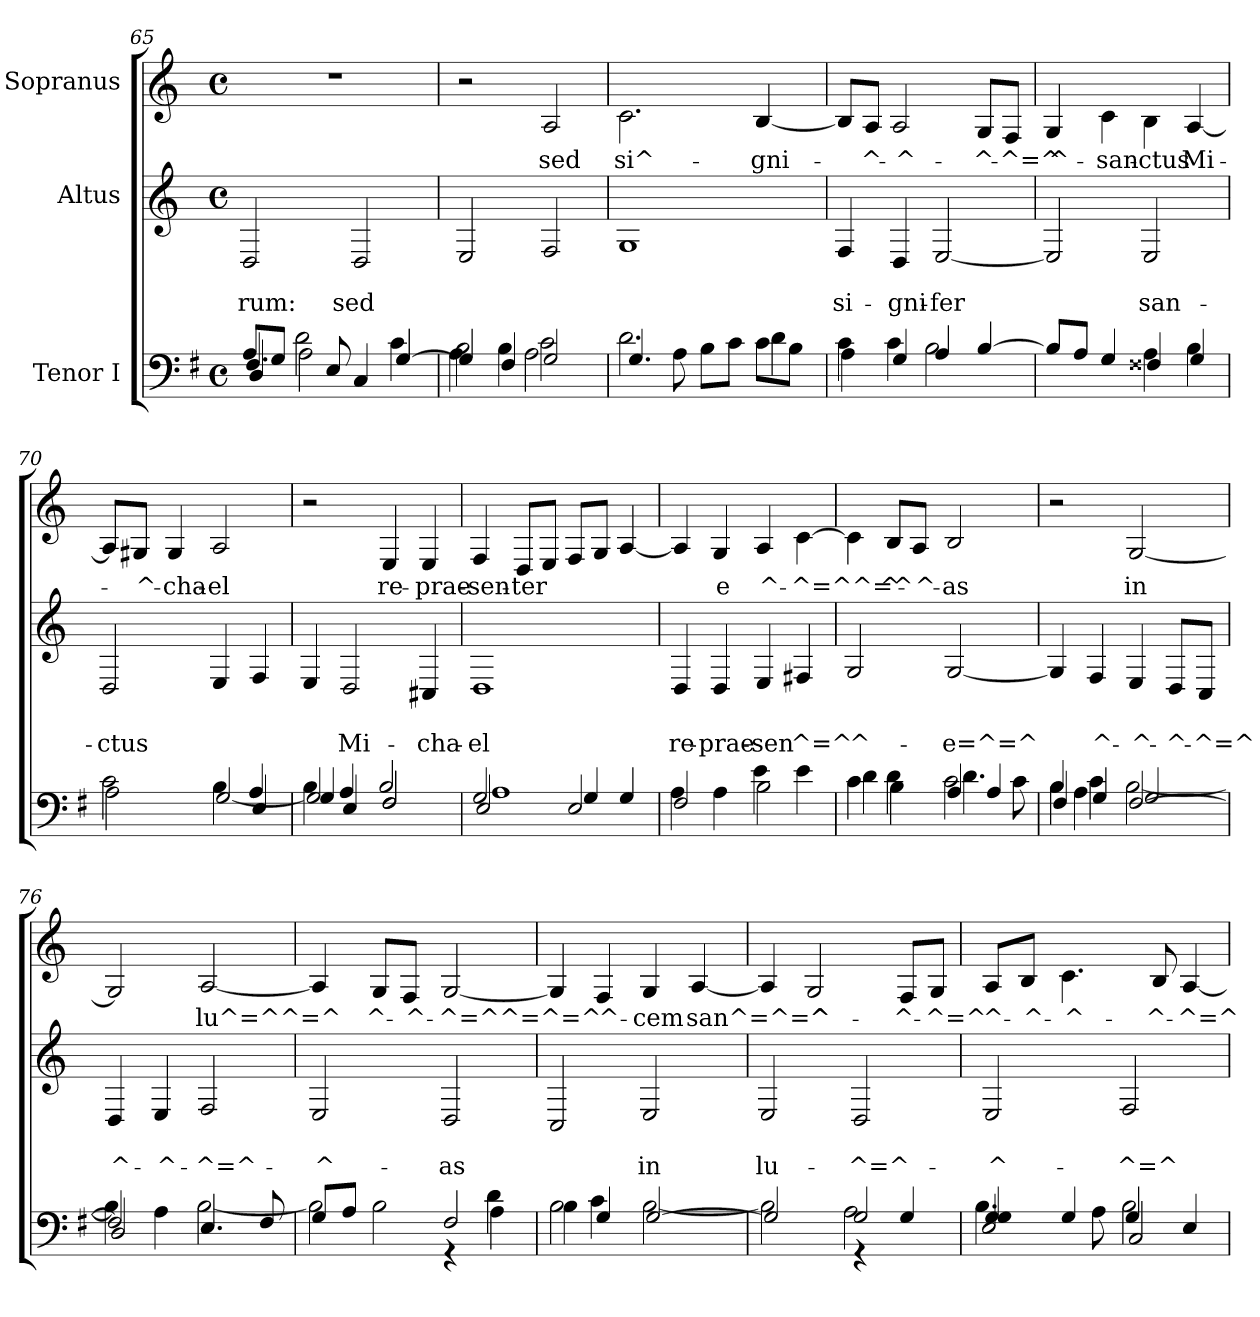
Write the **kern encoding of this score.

**kern	**kern	**text	**text	**kern	**text
*part3	*part2	*part2	*part2	*part1	*part1
*staff3	*staff2	*staff2	*staff2	*staff1	*staff1
*I"Tenor I	*I"Altus	*	*	*I"Sopranus	*
*clefF4	*clefG2	*	*	*clefG2	*
*ITrd4c7	*ITrd-7c-12	*	*	*ITrd-7c-12	*
*k[]	*k[]	*	*	*k[]	*
*C:	*C:	*	*	*C:	*
*M4/4	*M4/4	*	*	*M4/4	*
*met(c)	*met(c)	*	*	*met(c)	*
=65	=65	=65	=65	=65	=65
*^	*	*	*	*	*
*	*^	*	*	*	*	*
!	!	!	!	!	!LO:LY:b	!	!
8D/L	4.BB/	4GG/	2d/	.	-rum:	1r	.
8C/J	.	.	.	.	.	.	.
2D\	.	2G\	.	.	.	.	.
.	8AA/	.	.	.	.	.	.
!	!	!	!	!	!LO:LY:b	!	!
.	4FF/	.	2d/	.	sed	.	.
[<4C/	4C/	4F\	.	.	.	.	.
=66	=66	=66	=66	=66	=66	=66	=66
4C/]	4D\	2E\	2e/	.	.	2r	.
4BB/	4E\	.	.	.	.	.	.
!	!	!	!	!	!	!	!LO:LY:b
2C/	2F\	2D\	2f/	.	.	2a/	sed
=67	=67	=67	=67	=67	=67	=67	=67
!	!	!	!	!	!	!	!LO:LY:b
*	*v	*v	*	*	*	*	*
2.G\	4.C/	1g	.	.	2.cc\	si^-
.	8D\	.	.	.	.	.
.	8E\L	.	.	.	.	.
.	8F\J	.	.	.	.	.
!	!	!	!	!	!	!LO:LY:b
8F\L	4G\	.	.	.	[<4b/	-gni-
8E\J	.	.	.	.	.	.
=68	=68	=68	=68	=68	=68	=68
!	!	!	!	!LO:LY:b	!	!
4F\	4D\	4f/	.	si-	8b/L]	.
!	!	!	!	!	!	!LO:LY:b
.	.	.	.	.	8a/J	-^-
!	!	!	!	!LO:LY:b	!	!LO:LY:b
4C/	4F\	4d/	.	-gni-	2a/	-^-
!	!	!	!	!LO:LY:b	!	!
4D/	2E\	[<2e/	.	-fer	.	.
!	!	!	!	!	!	!LO:LY:b
[<4E/	.	.	.	.	8g/L	-^-
!	!	!	!	!	!	!LO:LY:b
.	.	.	.	.	8f/J	-^=^
!!LO:LB:g=z
=69	=69	=69	=69	=69	=69	=69
!	!	!	!	!	!	!LO:LY:b
4ryy	8E/L]	2e/]	.	.	4g/	^-
.	8D/J	.	.	.	.	.
!	!	!	!	!	!	!LO:LY:b
4C/	4C/	.	.	.	4cc\	-san-
!	!	!	!	!LO:LY:b	!	!LO:LY:b
4D\	4BB#X/	2e/	.	san-	4b\	-ctus
!	!	!	!	!	!	!LO:LY:b
4E\	4C/	.	.	.	[<4a/	Mi-
=70	=70	=70	=70	=70	=70	=70
*	*^	*	*	*	*	*
!	!	!	!	!	!LO:LY:b	!	!
2F\	2D\	2.ryy	2d/	.	-ctus	8a/L]	.
!	!	!	!	!	!	!	!LO:LY:b
.	.	.	.	.	.	8g#X/J	-^-
!	!	!	!	!	!	!	!LO:LY:b
.	.	.	.	.	.	4g#/	-cha-
!	!	!	!	!	!	!	!LO:LY:b
4E\	[<2C/	.	4e/	.	.	2a/	-el
4AA/	.	4D/	4f/	.	.	.	.
=71	=71	=71	=71	=71	=71	=71	=71
4E\	2C/]	4C/	4e/	.	.	2r	.
!	!	!	!	!	!LO:LY:b	!	!
4AA/	.	4D/	2d/	.	Mi-	.	.
!	!	!	!	!	!	!	!LO:LY:b
2BB/	2BB/	2E/	.	.	.	4e/	re-
!	!	!	!	!	!LO:LY:b	!	!LO:LY:b
.	.	.	4c#X/	.	-cha-	4e/	-prae-
=72	=72	=72	=72	=72	=72	=72	=72
!	!	!	!	!	!LO:LY:b	!	!LO:LY:b
2C/	2AA/	1D	1d	.	-el	4f/	-sen-
!	!	!	!	!	!	!	!LO:LY:b
.	.	.	.	.	.	8d/L	-ter
.	.	.	.	.	.	8e/J	.
2AA/	4C/	.	.	.	.	8f/L	.
.	.	.	.	.	.	8g/J	.
.	4C/	.	.	.	.	[<4a/	.
=73	=73	=73	=73	=73	=73	=73	=73
!	!	!	!	!	!LO:LY:b	!	!
2BB/	4D\	2ryy	4d/	.	re-	4a/]	.
!	!	!	!	!	!LO:LY:b	!	!LO:LY:b
.	4D\	.	4d/	.	-prae-	4g/	e
!	!	!	!	!	!LO:LY:b	!	!LO:LY:b
2ryy	2E\	4A\	4e/	.	-sen	4a/	^-
!	!	!	!	!	!LO:LY:b	!	!LO:LY:b
.	.	4A\	4f#X/	.	^=^	[>4cc\	-^=^^=^
!!LO:LB:g=z
=74	=74	=74	=74	=74	=74	=74	=74
!	!	!	!	!	!LO:LY:b	!	!
2ryy	4F\	4G\	2g/	.	^-	4cc\]	.
!	!	!	!	!	!	!	!LO:LY:b
.	4G\	4E\	.	.	.	8b/L	^-
!	!	!	!	!	!	!	!LO:LY:b
.	.	.	.	.	.	8a/J	-^-
!	!	!	!	!	!LO:LY:b	!	!LO:LY:b
4D/	2F\	4.G\	[<2g/	.	-e=^=^	2b/	-as
4D/	.	.	.	.	.	.	.
.	.	8F\	.	.	.	.	.
=75	=75	=75	=75	=75	=75	=75	=75
4E/	4BB/	4E\	4g/]	.	.	2r	.
!	!	!	!	!	!LO:LY:b	!	!
4F\	4C/	4D\	4f/	.	^-	.	.
!	!	!	!	!	!LO:LY:b	!	!LO:LY:b
[<2BB/	[>2E\	2C/	4e/	.	-^-	[<2g/	in
!	!	!	!	!	!LO:LY:b	!	!
.	.	.	8d/L	.	-^-	.	.
!	!	!	!	!	!LO:LY:b	!	!
.	.	.	8c/J	.	-^=^	.	.
=76	=76	=76	=76	=76	=76	=76	=76
!	!	!	!	!	!LO:LY:b	!	!
2BB/]	4E\]	2GG/	4d/	.	^-	2g/]	.
!	!	!	!	!	!LO:LY:b	!	!
.	4D\	.	4e/	.	-^-	.	.
!	!	!	!	!	!LO:LY:b	!	!LO:LY:b
4.AA/	[>2E\	2ryy	2f/	.	-^=^-	[<2a/	lu^=^^=^
8BB/	.	.	.	.	.	.	.
=77	=77	=77	=77	=77	=77	=77	=77
!	!	!	!	!	!LO:LY:b	!	!
8C/L	2E\]	2ryy	2e/	.	-^-	4a/]	.
8D/J	.	.	.	.	.	.	.
!	!	!	!	!	!	!	!LO:LY:b
2E\	.	.	.	.	.	8g/L	^-
!	!	!	!	!	!	!	!LO:LY:b
.	.	.	.	.	.	8f/J	-^-
!	!	!	!	!	!LO:LY:b	!	!LO:LY:b
.	2BB/	4rGG	2d/	.	-as	[<2g/	-^=^^=^=^
4D\	.	4G\	.	.	.	.	.
=78	=78	=78	=78	=78	=78	=78	=78
2E\	4ryy	4E\	2c/	.	.	4g/]	.
!	!	!	!	!	!	!	!LO:LY:b
.	4C/	4F\	.	.	.	4f/	^-
!	!	!	!	!	!LO:LY:b	!	!LO:LY:b
2ryy	[>2E\	[<2C/	2e/	.	in	4g/	-cem
!	!	!	!	!	!	!	!LO:LY:b
.	.	.	.	.	.	[<4a/	san^=^=^
!!LO:PB:g=z
=79	=79	=79	=79	=79	=79	=79	=79
!	!	!	!	!	!LO:LY:b	!	!
2ryy	2E\]	2C/]	2e/	.	lu-	4a/]	.
!	!	!	!	!	!	!	!LO:LY:b
.	.	.	.	.	.	2g/	^-
!	!	!	!	!	!LO:LY:b	!	!
4rGG	2C/	2D\	2d/	.	-^=^-	.	.
!	!	!	!	!	!	!	!LO:LY:b
4C/	.	.	.	.	.	8f/L	-^-
!	!	!	!	!	!	!	!LO:LY:b
.	.	.	.	.	.	8g/J	-^=^
=80	=80	=80	=80	=80	=80	=80	=80
!	!	!	!	!	!LO:LY:b	!	!LO:LY:b
4C/ 4C/	4.E\	2AA/	2e/	.	-^-	8a/L	^-
!	!	!	!	!	!	!	!LO:LY:b
.	.	.	.	.	.	8b/J	-^-
!	!	!	!	!	!	!	!LO:LY:b
4C/	.	.	.	.	.	4.cc\	-^-
.	8D\	.	.	.	.	.	.
!	!	!	!	!	!LO:LY:b	!	!
2E\	4C/	2FF/	2f/	.	-^=^-	.	.
!	!	!	!	!	!	!	!LO:LY:b
.	.	.	.	.	.	8b/	-^-
!	!	!	!	!	!	!	!LO:LY:b
.	4AA/	.	.	.	.	[<4a/	-^=^-
*v	*v	*v	*	*	*	*	*
=	=	=	=	=	=
*-	*-	*-	*-	*-	*-
